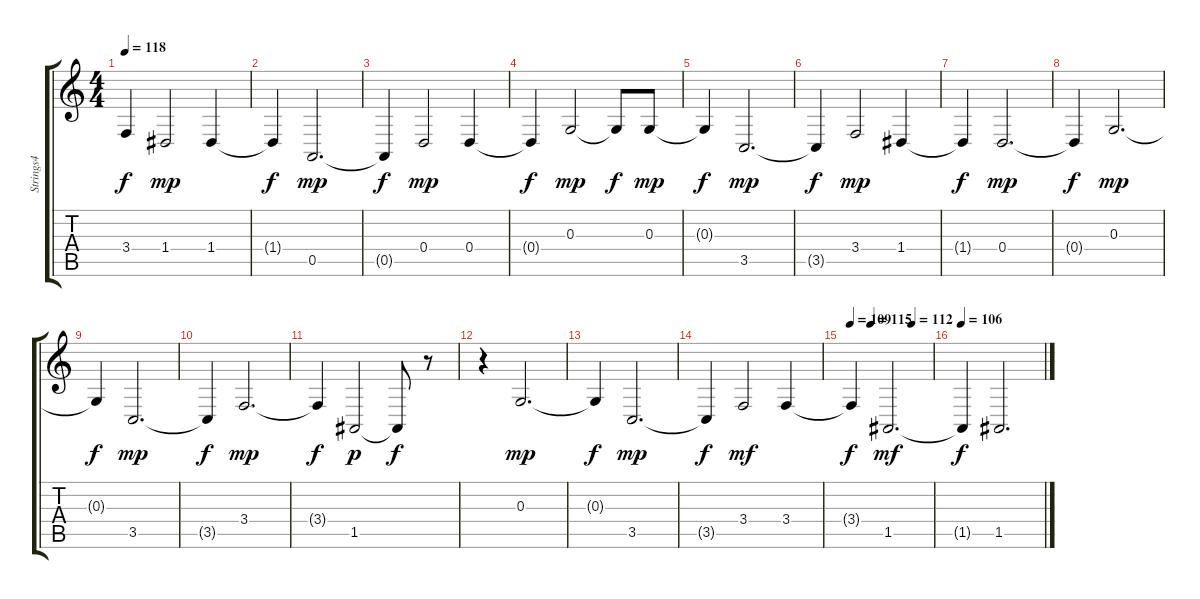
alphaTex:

\track ("Strings4" "Strings4") {instrument stringensemble1}
\staff {score tabs}
\tuning (E4 B3 G3 D3 A2 E2) {hide}
\ts (4 4)
\tempo 118
\clef g2
\ks c
3.4{t}.4{dy f} 1.4.2{dy mp} 1.4.4 |
1.4{t}.4{dy f} 0.5.2{d dy mp} |
0.5{t}.4{dy f} 0.4.2{dy mp} 0.4.4 |
0.4{t}.4{dy f} 0.3.2{dy mp} 0.3{t}.8{dy f} 0.3.8{dy mp} |
0.3{t}.4{dy f} 3.5.2{d dy mp} |
3.5{t}.4{dy f} 3.4.2{dy mp} 1.4.4 |
1.4{t}.4{dy f} 0.4.2{d dy mp} |
0.4{t}.4{dy f} 0.3.2{d dy mp} |
0.3{t}.4{dy f} 3.5.2{d dy mp} |
3.5{t}.4{dy f} 3.4.2{d dy mp} |
3.4{t}.4{dy f} 1.5.2{dy p} 1.5{t}.8{dy f} r.8 |
r.4 0.3.2{d dy mp} |
0.3{t}.4{dy f} 3.5.2{d dy mp} |
3.5{t}.4{dy f} 3.4.2{dy mf} 3.4.4 |
\tempo 109
\tempo (115 0.25)
\tempo (112 0.75)
3.4{t}.4{dy f} 1.5.2{d dy mf} |
\tempo 106
1.5{t}.4{dy f} 1.5.2{d}
